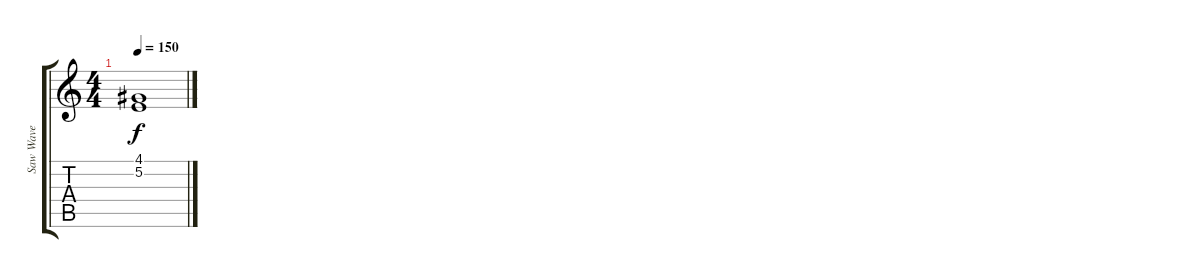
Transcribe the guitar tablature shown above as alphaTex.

\track ("Saw Wave" "Saw Wave") {instrument lead2sawtooth}
\staff {score tabs}
\tuning (E4 B3 G3 D3 A2 E2) {hide}
\ts (4 4)
\tempo 150
\clef g2
\ks c
(4.1{t} 5.2{t}).1{dy f}
